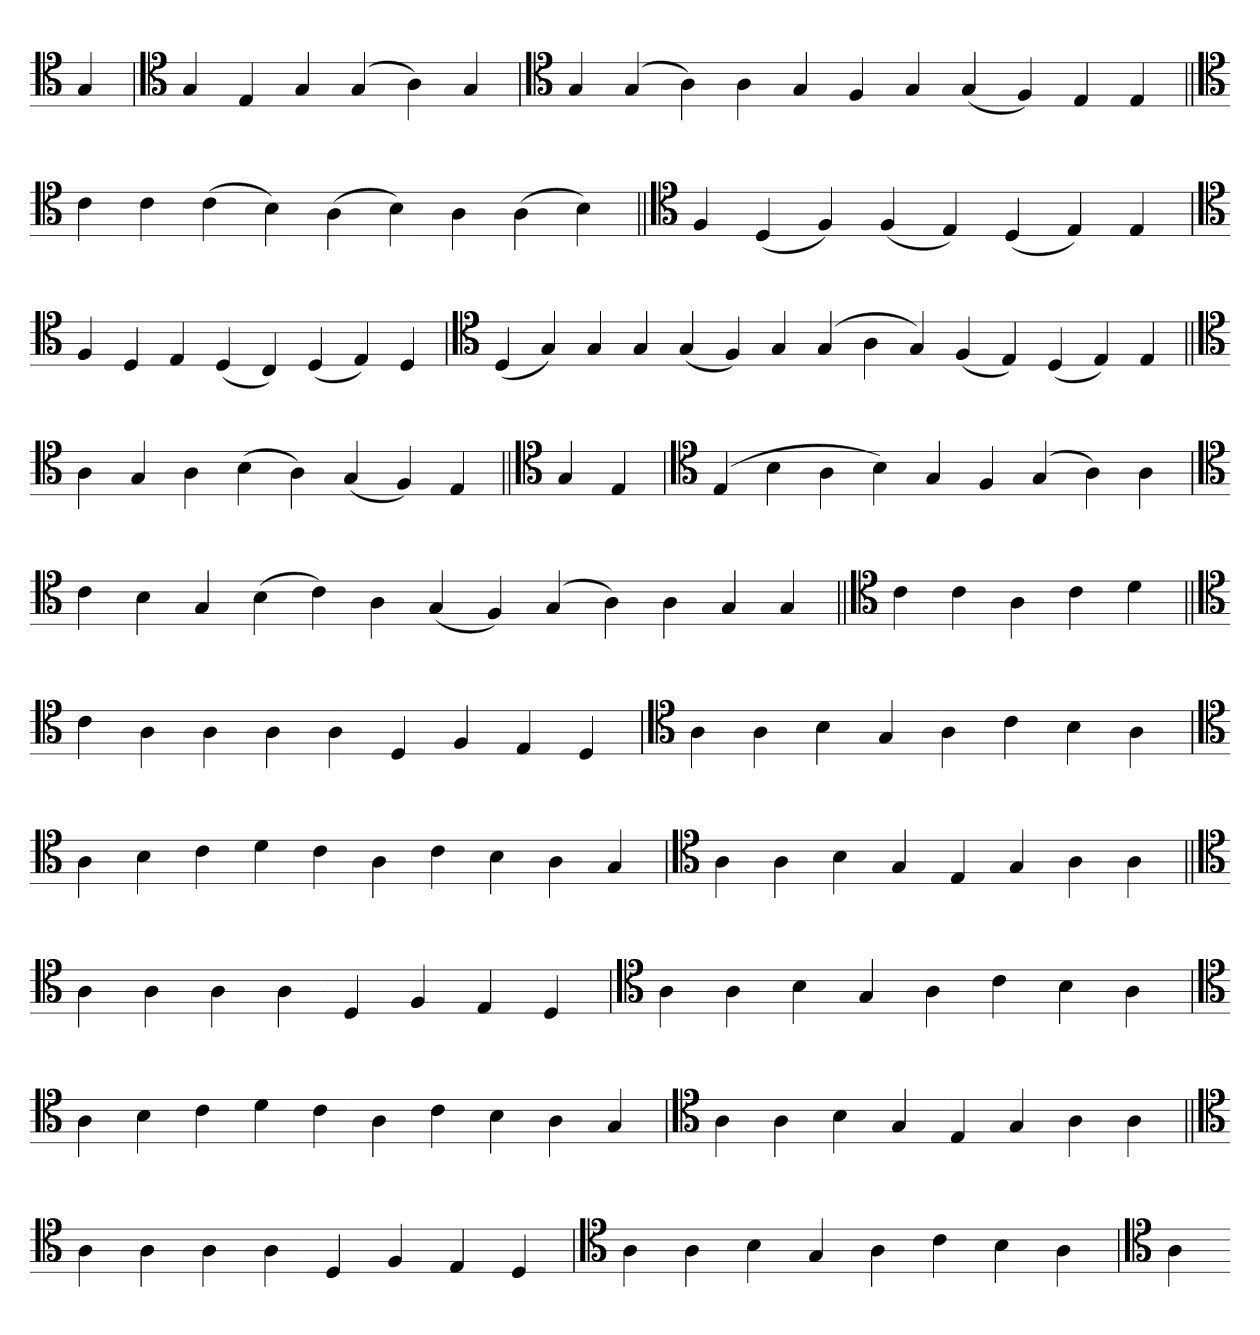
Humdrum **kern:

**kern
*part1
*staff1
*clefC4
=
4G
='
*clefC4
4G
4E
4G
(4G
4A)
4G
=`
*clefC4
4G
(4G
4A)
4A
4G
4F
4G
(4G
4F)
4E
4E
=||
*clefC4
4c
4c
(4c
4B)
(4A
4B)
4A
(4A
4B)
=||
*clefC4
4F
(4D
4F)
(4F
4E)
(4D
4E)
4E
=`
*clefC4
4F
4D
4E
(4D
4C)
(4D
4E)
4D
='
*clefC4
(4D
4G)
4G
4G
(4G
4F)
4G
(4G
4A
4G)
(4F
4E)
(4D
4E)
4E
=||
*clefC4
4A
4G
4A
(4B
4A)
(4G
4F)
4E
=||
*clefC4
4G
4E
=`
*clefC4
(4E
4B
4A
4B)
4G
4F
(4G
4A)
4A
='
*clefC4
4c
4B
4G
(4B
4c)
4A
(4G
4F)
(4G
4A)
4A
4G
4G
=||
*clefC4
4c
4c
4A
4c
4d
=||
*clefC4
4c
4A
4A
4A
4A
4D
4F
4E
4D
=`
*clefC4
4A
4A
4B
4G
4A
4c
4B
4A
='
*clefC4
4A
4B
4c
4d
4c
4A
4c
4B
4A
4G
=`
*clefC4
4A
4A
4B
4G
4E
4G
4A
4A
=||
*clefC4
4A
4A
4A
4A
4D
4F
4E
4D
=`
*clefC4
4A
4A
4B
4G
4A
4c
4B
4A
='
*clefC4
4A
4B
4c
4d
4c
4A
4c
4B
4A
4G
=`
*clefC4
4A
4A
4B
4G
4E
4G
4A
4A
=||
*clefC4
4A
4A
4A
4A
4D
4F
4E
4D
=`
*clefC4
4A
4A
4B
4G
4A
4c
4B
4A
='
*clefC4
4A
=-
*-
